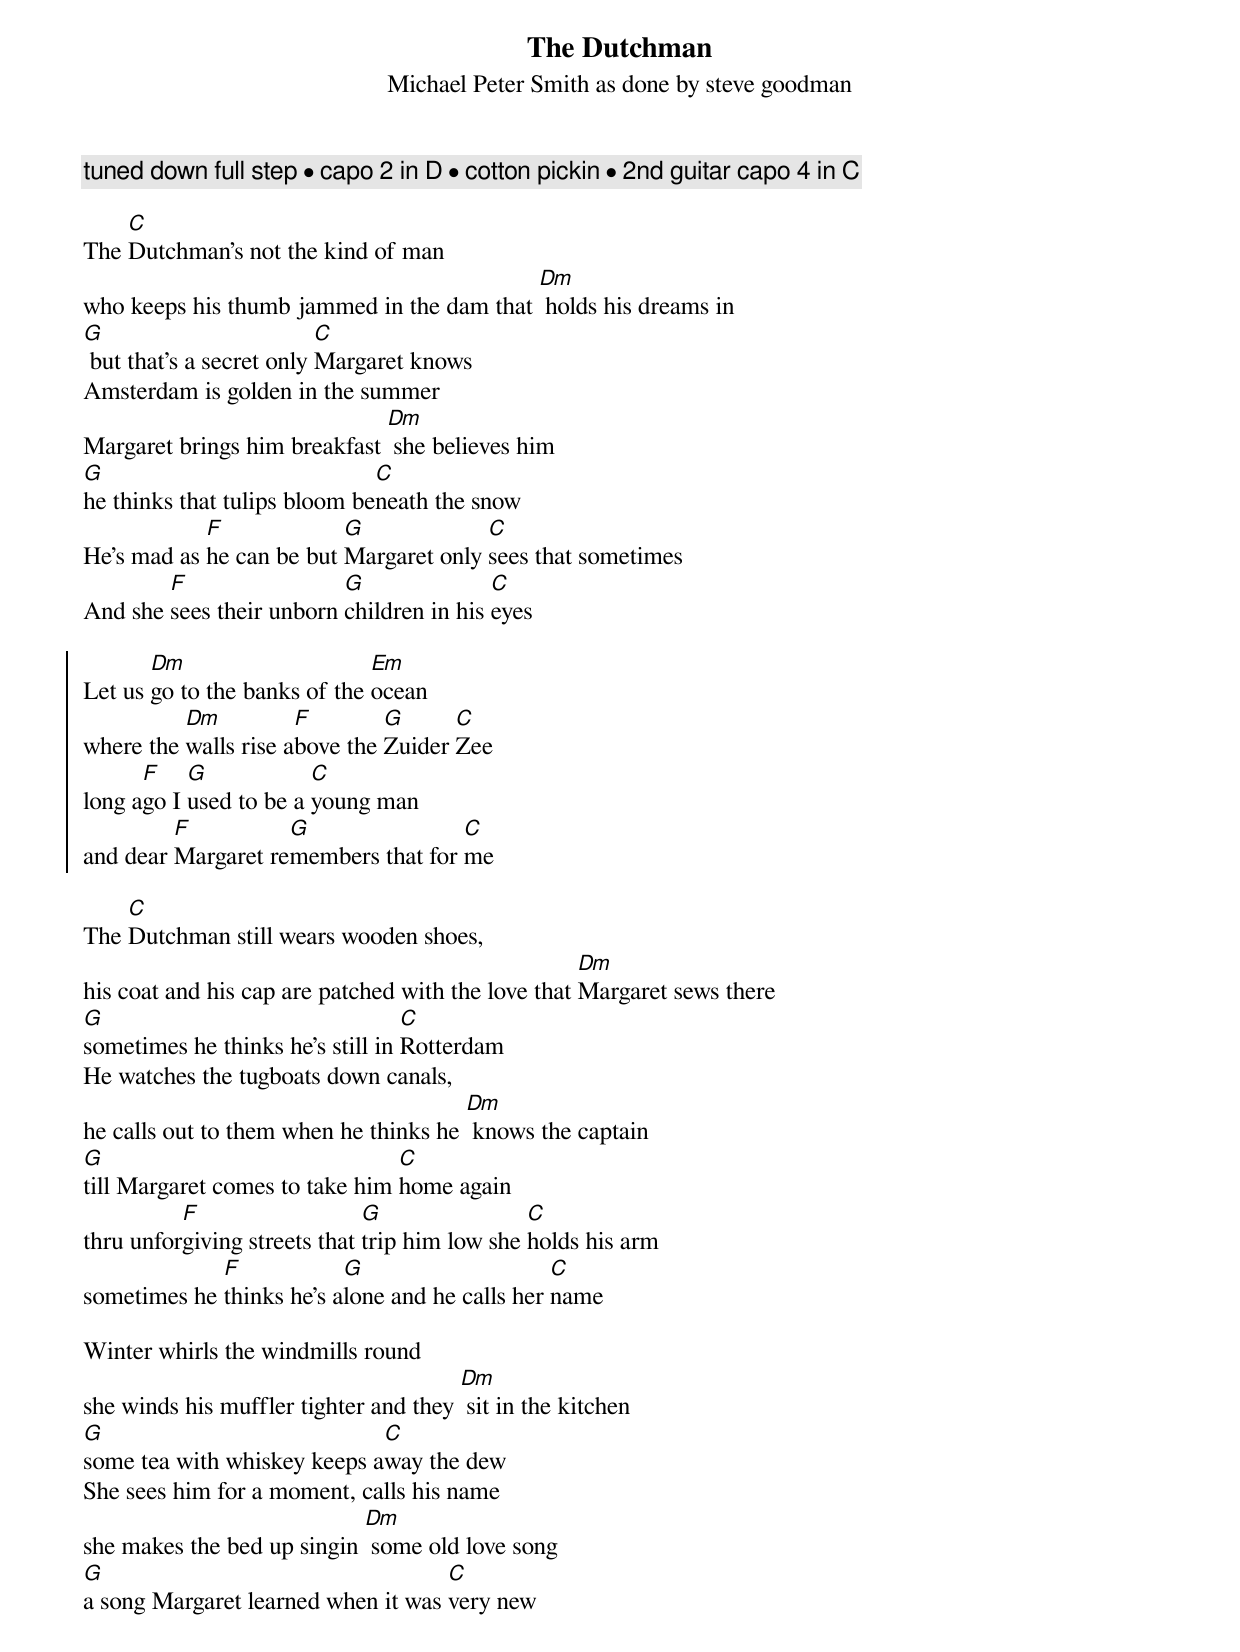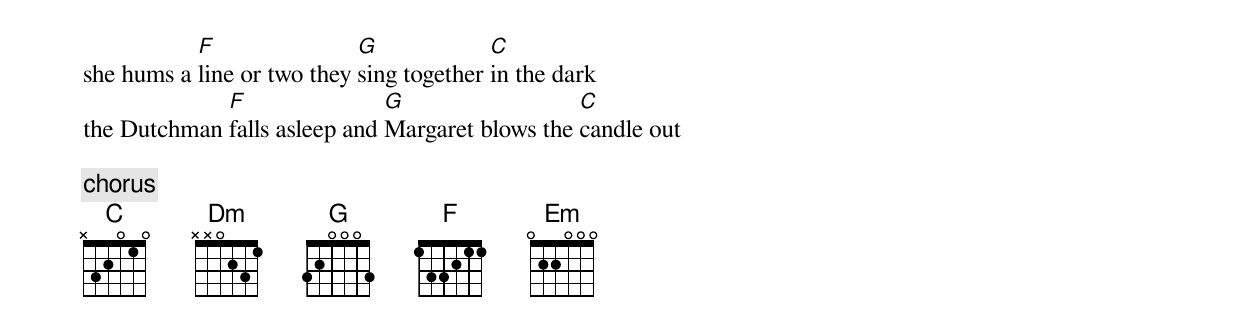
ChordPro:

{title: The Dutchman}
{subtitle: Michael Peter Smith as done by steve goodman}

{c:tuned down full step • capo 2 in D • cotton pickin • 2nd guitar capo 4 in C}

The [C]Dutchman's not the kind of man
who keeps his thumb jammed in the dam that [Dm] holds his dreams in
[G] but that's a secret only [C]Margaret knows
Amsterdam is golden in the summer
Margaret brings him breakfast [Dm] she believes him
[G]he thinks that tulips bloom be[C]neath the snow
He's mad as [F]he can be but [G]Margaret only [C]sees that sometimes
And she [F]sees their unborn [G]children in his [C]eyes

{soc}
Let us [Dm]go to the banks of the [Em]ocean
where the [Dm]walls rise a[F]bove the [G]Zuider [C]Zee
long a[F]go I [G]used to be a [C]young man
and dear [F]Margaret re[G]members that for [C]me
{eoc}

The [C]Dutchman still wears wooden shoes,
his coat and his cap are patched with the love that [Dm]Margaret sews there
[G]sometimes he thinks he's still in [C]Rotterdam
He watches the tugboats down canals,
he calls out to them when he thinks he [Dm] knows the captain
[G]till Margaret comes to take him [C]home again
thru unfor[F]giving streets that [G]trip him low she [C]holds his arm
sometimes he [F]thinks he's a[G]lone and he calls her [C]name

Winter whirls the windmills round
she winds his muffler tighter and they [Dm] sit in the kitchen
[G]some tea with whiskey keeps a[C]way the dew
She sees him for a moment, calls his name
she makes the bed up singin [Dm] some old love song
[G]a song Margaret learned when it was [C]very new
she hums a [F]line or two they [G]sing together [C]in the dark
the Dutchman [F]falls asleep and [G]Margaret blows the [C]candle out

{c:chorus}
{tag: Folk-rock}
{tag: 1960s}
